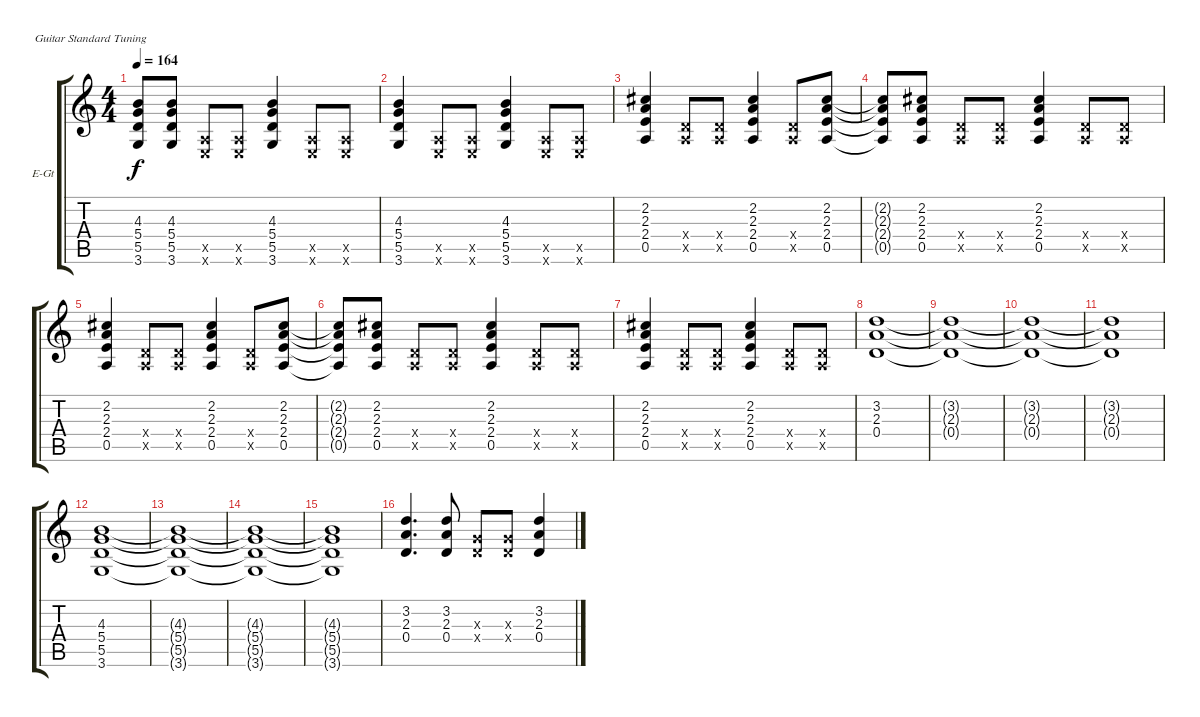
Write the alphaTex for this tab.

\bracketExtendMode groupsimilarinstruments
\firstSystemTrackNameOrientation horizontal
\otherSystemsTrackNameOrientation horizontal
\track ("Guitar 4olo" "E-Gt") {instrument acousticgrandpiano}
\staff {score tabs}
\tuning (E4 B3 G3 D3 A2 E2)
\displaytranspose 12
\ts (4 4)
\tempo 164
\clef g2
\ks c
(4.3{t} 5.4{t} 5.5{t} 3.6{t}).8{dy f} (4.3 5.4 5.5 3.6).8 (0.5{x} 0.6{x}).8 (0.5{x} 0.6{x}).8 (4.3 5.4 5.5 3.6).4 (0.5{x} 0.6{x}).8 (0.5{x} 0.6{x}).8 |
(4.3 5.4 5.5 3.6).4 (0.5{x} 0.6{x}).8 (0.5{x} 0.6{x}).8 (4.3 5.4 5.5 3.6).4 (0.5{x} 0.6{x}).8 (0.5{x} 0.6{x}).8 |
(2.2 2.3 2.4 0.5).4 (0.4{x} 0.5{x}).8 (0.4{x} 0.5{x}).8 (2.2 2.3 2.4 0.5).4 (0.4{x} 0.5{x}).8 (2.2 2.3 2.4 0.5).8 |
(2.2{t} 2.3{t} 2.4{t} 0.5{t}).8 (2.2 2.3 2.4 0.5).8 (0.4{x} 0.5{x}).8 (0.4{x} 0.5{x}).8 (2.2 2.3 2.4 0.5).4 (0.4{x} 0.5{x}).8 (0.4{x} 0.5{x}).8 |
(2.2 2.3 2.4 0.5).4 (0.4{x} 0.5{x}).8 (0.4{x} 0.5{x}).8 (2.2 2.3 2.4 0.5).4 (0.4{x} 0.5{x}).8 (2.2 2.3 2.4 0.5).8 |
(2.2{t} 2.3{t} 2.4{t} 0.5{t}).8 (2.2 2.3 2.4 0.5).8 (0.4{x} 0.5{x}).8 (0.4{x} 0.5{x}).8 (2.2 2.3 2.4 0.5).4 (0.4{x} 0.5{x}).8 (0.4{x} 0.5{x}).8 |
(2.2 2.3 2.4 0.5).4 (0.4{x} 0.5{x}).8 (0.4{x} 0.5{x}).8 (2.2 2.3 2.4 0.5).4 (0.4{x} 0.5{x}).8 (0.4{x} 0.5{x}).8 |
(3.2 2.3 0.4).1 |
(3.2{t} 2.3{t} 0.4{t}).1 |
(3.2{t} 2.3{t} 0.4{t}).1 |
(3.2{t} 2.3{t} 0.4{t}).1 |
(4.3 5.4 5.5 3.6).1 |
(4.3{t} 5.4{t} 5.5{t} 3.6{t}).1 |
(4.3{t} 5.4{t} 5.5{t} 3.6{t}).1 |
(4.3{t} 5.4{t} 5.5{t} 3.6{t}).1 |
(3.2 2.3 0.4).4{d} (3.2 2.3 0.4).8 (0.3{x} 0.4{x}).8 (0.3{x} 0.4{x}).8 (3.2 2.3 0.4).4
